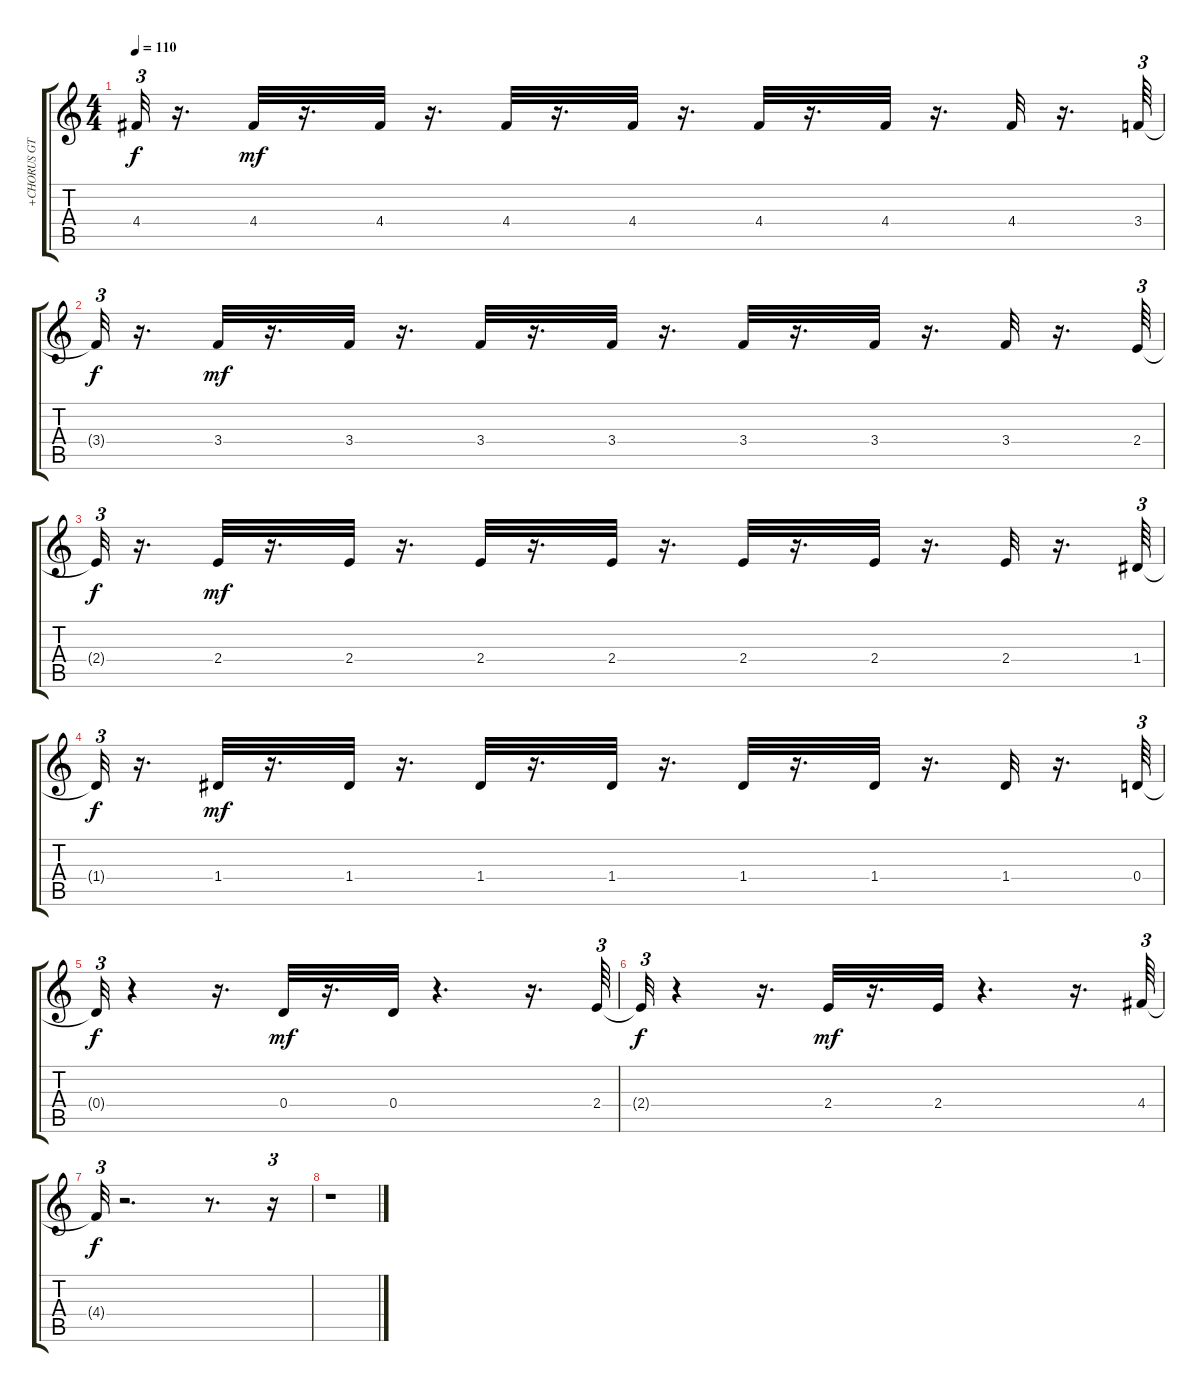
\track ("+CHORUS GT" "+CHORUS GT") {instrument electricguitarclean}
\staff {score tabs}
\tuning (E4 B3 G3 D3 A2 E2) {hide}
\ts (4 4)
\tempo 110
\clef g2
\ks c
4.4{t}.32{tu (3 2) dy f} r.16{d} 4.4.32{dy mf} r.16{d} 4.4.32 r.16{d} 4.4.32 r.16{d} 4.4.32 r.16{d} 4.4.32 r.16{d} 4.4.32 r.16{d} 4.4.32 r.16{d} 3.4.64{tu (3 2)} |
3.4{t}.32{tu (3 2) dy f} r.16{d} 3.4.32{dy mf} r.16{d} 3.4.32 r.16{d} 3.4.32 r.16{d} 3.4.32 r.16{d} 3.4.32 r.16{d} 3.4.32 r.16{d} 3.4.32 r.16{d} 2.4.64{tu (3 2)} |
2.4{t}.32{tu (3 2) dy f} r.16{d} 2.4.32{dy mf} r.16{d} 2.4.32 r.16{d} 2.4.32 r.16{d} 2.4.32 r.16{d} 2.4.32 r.16{d} 2.4.32 r.16{d} 2.4.32 r.16{d} 1.4.64{tu (3 2)} |
1.4{t}.32{tu (3 2) dy f} r.16{d} 1.4.32{dy mf} r.16{d} 1.4.32 r.16{d} 1.4.32 r.16{d} 1.4.32 r.16{d} 1.4.32 r.16{d} 1.4.32 r.16{d} 1.4.32 r.16{d} 0.4.64{tu (3 2)} |
0.4{t}.32{tu (3 2) dy f} r.4 r.16{d} 0.4.32{dy mf} r.16{d} 0.4.32 r.4{d} r.16{d} 2.4.64{tu (3 2)} |
2.4{t}.32{tu (3 2) dy f} r.4 r.16{d} 2.4.32{dy mf} r.16{d} 2.4.32 r.4{d} r.16{d} 4.4.64{tu (3 2)} |
4.4{t}.32{tu (3 2) dy f} r.2{d} r.8{d} r.16{tu (3 2)} |
r.1
